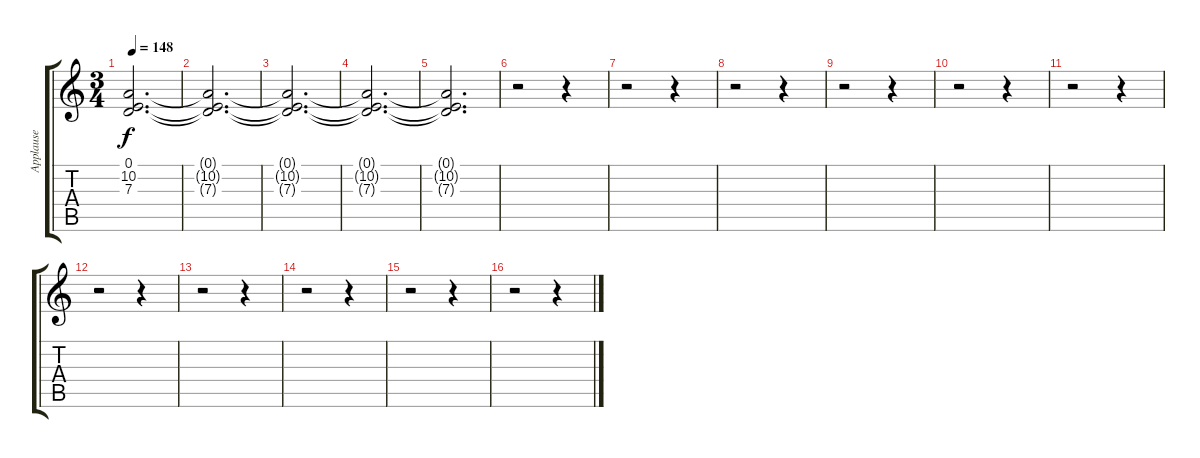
\track ("Applause" "Applause") {instrument applause}
\staff {score tabs}
\tuning (E4 B3 G3 D3 A2 E2) {hide}
\ts (3 4)
\tempo 148
\clef g2
\ks c
(0.1{t} 10.2{t} 7.3{t}).2{d dy f volume 0} |
(0.1{t} 10.2{t} 7.3{t}).2{d} |
(0.1{t} 10.2{t} 7.3{t}).2{d} |
(0.1{t} 10.2{t} 7.3{t}).2{d} |
(0.1{t} 10.2{t} 7.3{t}).2{d} |
r.2 r.4 |
r.2 r.4 |
r.2 r.4 |
r.2 r.4 |
r.2 r.4 |
r.2 r.4 |
r.2 r.4 |
r.2 r.4 |
r.2 r.4 |
r.2 r.4 |
r.2 r.4
